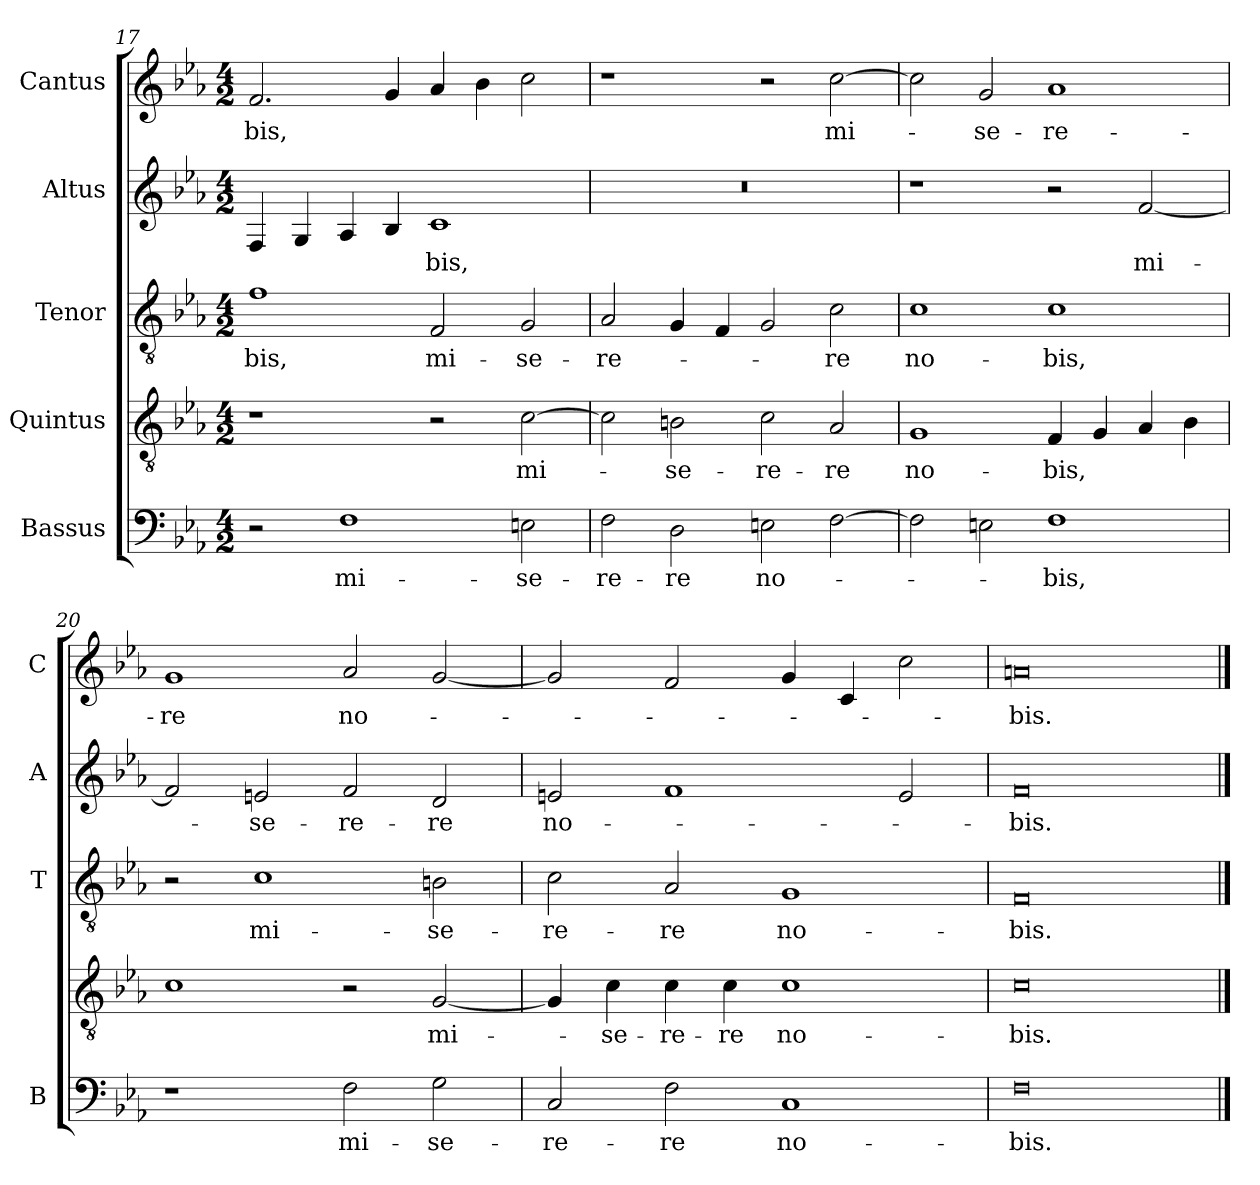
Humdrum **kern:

**kern	**text	**kern	**text	**kern	**text	**kern	**text	**kern	**text
*part5	*part5	*part4	*part4	*part3	*part3	*part2	*part2	*part1	*part1
*staff5	*staff5	*staff4	*staff4	*staff3	*staff3	*staff2	*staff2	*staff1	*staff1
*I"Bassus	*	*I"Quintus	*	*I"Tenor	*	*I"Altus	*	*I"Cantus	*
*I'B	*	*	*	*I'T	*	*I'A	*	*I'C	*
*clefF4	*	*clefGv2	*	*clefGv2	*	*clefG2	*	*clefG2	*
*k[b-e-a-]	*	*k[b-e-a-]	*	*k[b-e-a-]	*	*k[b-e-a-]	*	*k[b-e-a-]	*
*E-:	*	*E-:	*	*E-:	*	*E-:	*	*E-:	*
*M4/2	*	*M4/2	*	*M4/2	*	*M4/2	*	*M4/2	*
=17	=17	=17	=17	=17	=17	=17	=17	=17	=17
!	!	!	!	!	!LO:LY:b	!	!	!	!LO:LY:b
2r	.	1r	.	1f	-bis,	4F/	.	2.f/	-bis,
.	.	.	.	.	.	4G/	.	.	.
!	!LO:LY:b	!	!	!	!	!	!	!	!
1F	mi-	.	.	.	.	4A-/	.	.	.
.	.	.	.	.	.	4B-/	.	4g/	.
!	!	!	!	!	!LO:LY:b	!	!LO:LY:b	!	!
.	.	2r	.	2F/	mi-	1c	-bis,	4a-/	.
.	.	.	.	.	.	.	.	4b-\	.
!	!LO:LY:b	!	!LO:LY:b	!	!LO:LY:b	!	!	!	!
2En\	-se-	[2c\	mi-	2G/	-se-	.	.	2cc\	.
!!LO:LB:g=z
=18	=18	=18	=18	=18	=18	=18	=18	=18	=18
!	!LO:LY:b	!	!	!	!LO:LY:b	!	!	!	!
2F\	-re-	2c\]	.	2A-/	-re-	0r	.	1r	.
!	!LO:LY:b	!	!LO:LY:b	!	!	!	!	!	!
2D\	-re	2Bn\	-se-	4G/	.	.	.	.	.
.	.	.	.	4F/	.	.	.	.	.
!	!LO:LY:b	!	!LO:LY:b	!	!	!	!	!	!
2En\	no-	2c\	-re-	2G/	.	.	.	2r	.
!	!	!	!LO:LY:b	!	!LO:LY:b	!	!	!	!LO:LY:b
[2F\	.	2A-/	-re	2c\	-re	.	.	[2cc\	mi-
=19	=19	=19	=19	=19	=19	=19	=19	=19	=19
!	!	!	!LO:LY:b	!	!LO:LY:b	!	!	!	!
2F\]	.	1G	no-	1c	no-	1r	.	2cc\]	.
!	!	!	!	!	!	!	!	!	!LO:LY:b
2En\	.	.	.	.	.	.	.	2g/	-se-
!	!LO:LY:b	!	!LO:LY:b	!	!LO:LY:b	!	!	!	!LO:LY:b
1F	-bis,	4F/	-bis,	1c	-bis,	2r	.	1a-	-re-
.	.	4G/	.	.	.	.	.	.	.
!	!	!	!	!	!	!	!LO:LY:b	!	!
.	.	4A-/	.	.	.	[2f/	mi-	.	.
.	.	4B-\	.	.	.	.	.	.	.
=20	=20	=20	=20	=20	=20	=20	=20	=20	=20
!	!	!	!	!	!	!	!	!	!LO:LY:b
1r	.	1c	.	2r	.	2f/]	.	1g	-re
!	!	!	!	!	!LO:LY:b	!	!LO:LY:b	!	!
.	.	.	.	1c	mi-	2en/	-se-	.	.
!	!LO:LY:b	!	!	!	!	!	!LO:LY:b	!	!LO:LY:b
2F\	mi-	2r	.	.	.	2f/	-re-	2a-/	no-
!	!LO:LY:b	!	!LO:LY:b	!	!LO:LY:b	!	!LO:LY:b	!	!
2G\	-se-	[2G/	mi-	2Bn\	-se-	2d/	-re	[2g/	.
=21	=21	=21	=21	=21	=21	=21	=21	=21	=21
!	!LO:LY:b	!	!	!	!LO:LY:b	!	!LO:LY:b	!	!
2C/	-re-	4G/]	.	2c\	-re-	2en/	no-	2g/]	.
!	!	!	!LO:LY:b	!	!	!	!	!	!
.	.	4c\	-se-	.	.	.	.	.	.
!	!LO:LY:b	!	!LO:LY:b	!	!LO:LY:b	!	!	!	!
2F\	-re	4c\	-re-	2A-/	-re	1f	.	2f/	.
!	!	!	!LO:LY:b	!	!	!	!	!	!
.	.	4c\	-re	.	.	.	.	.	.
!	!LO:LY:b	!	!LO:LY:b	!	!LO:LY:b	!	!	!	!
1C	no-	1c	no-	1G	no-	.	.	4g/	.
.	.	.	.	.	.	.	.	4c/	.
.	.	.	.	.	.	2e/	.	2cc\	.
=22	=22	=22	=22	=22	=22	=22	=22	=22	=22
!	!LO:LY:b	!	!LO:LY:b	!	!LO:LY:b	!	!LO:LY:b	!	!LO:LY:b
0F	-bis.	0c	-bis.	0F	-bis.	0f	-bis.	0an	-bis.
==	==	==	==	==	==	==	==	==	==
*-	*-	*-	*-	*-	*-	*-	*-	*-	*-
